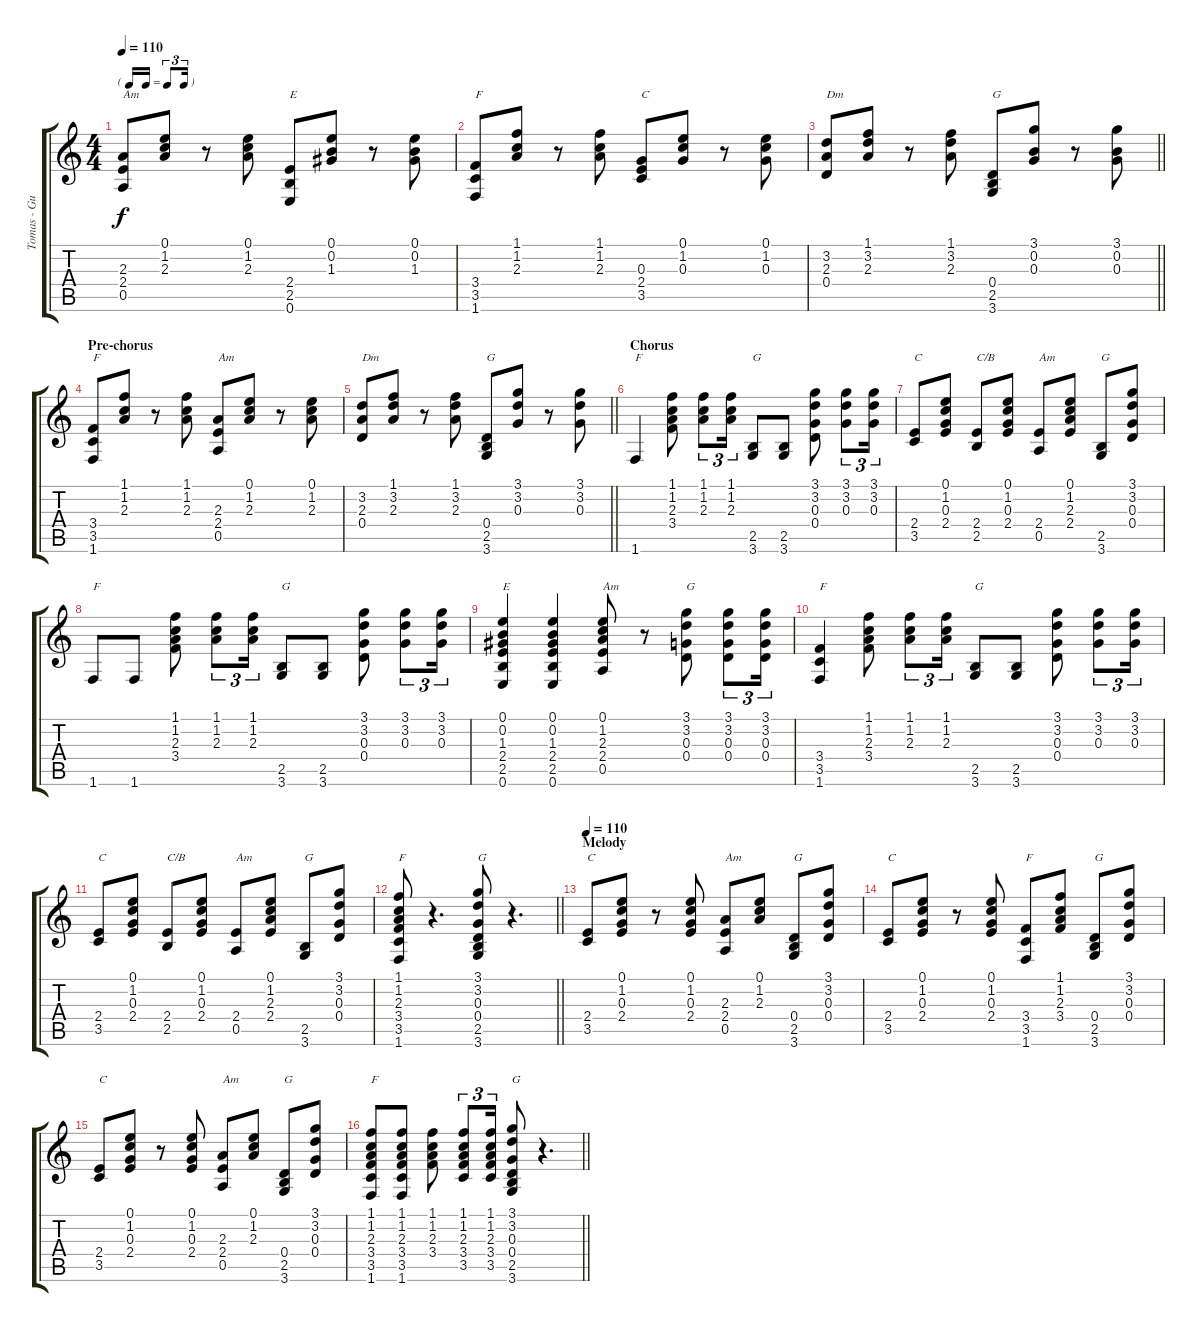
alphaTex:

\track ("Tomas - Guitar" "Tomas - Gu") {instrument acousticguitarsteel}
\staff {score tabs}
\tuning (E4 B3 G3 D3 A2 E2) {hide}
\ts (4 4)
\tf triplet16th
\tempo 110
\clef g2
\ks c
(2.3 2.4 0.5).8{txt "Am" dy f} (0.1 1.2 2.3).8 r.8 (0.1 1.2 2.3).8 (2.4 2.5 0.6).8{txt "E"} (0.1 0.2 1.3).8 r.8 (0.1 0.2 1.3).8 |
(3.4 3.5 1.6).8{txt "F"} (1.1 1.2 2.3).8 r.8 (1.1 1.2 2.3).8 (0.3 2.4 3.5).8{txt "C"} (0.1 1.2 0.3).8 r.8 (0.1 1.2 0.3).8 |
\barLineRight lightlight
(3.2 2.3 0.4).8{txt "Dm"} (1.1 3.2 2.3).8 r.8 (1.1 3.2 2.3).8 (0.4 2.5 3.6).8{txt "G"} (3.1 0.2 0.3).8 r.8 (3.1 0.2 0.3).8 |
\section ("" "Pre-chorus")
(3.4 3.5 1.6).8{txt "F"} (1.1 1.2 2.3).8 r.8 (1.1 1.2 2.3).8 (2.3 2.4 0.5).8{txt "Am"} (0.1 1.2 2.3).8 r.8 (0.1 1.2 2.3).8 |
\barLineRight lightlight
(3.2 2.3 0.4).8{txt "Dm"} (1.1 3.2 2.3).8 r.8 (1.1 3.2 2.3).8 (0.4 2.5 3.6).8{txt "G"} (3.1 3.2 0.3).8 r.8 (3.1 3.2 0.3).8 |
\section ("" "Chorus")
1.6.4{txt "F"} (1.1 1.2 2.3 3.4).8 (1.1 1.2 2.3).8{tu (3 2)} (1.1 1.2 2.3).16{tu (3 2)} (2.5 3.6).8{txt "G"} (2.5 3.6).8 (3.1 3.2 0.3 0.4).8 (3.1 3.2 0.3).8{tu (3 2)} (3.1 3.2 0.3).16{tu (3 2)} |
(2.4 3.5).8{txt "C"} (0.1 1.2 0.3 2.4).8 (2.4 2.5).8{txt "C/B"} (0.1 1.2 0.3 2.4).8 (2.4 0.5).8{txt "Am"} (0.1 1.2 2.3 2.4).8 (2.5 3.6).8{txt "G"} (3.1 3.2 0.3 0.4).8 |
1.6.8{txt "F"} 1.6.8 (1.1 1.2 2.3 3.4).8 (1.1 1.2 2.3).8{tu (3 2)} (1.1 1.2 2.3).16{tu (3 2)} (2.5 3.6).8{txt "G"} (2.5 3.6).8 (3.1 3.2 0.3 0.4).8 (3.1 3.2 0.3).8{tu (3 2)} (3.1 3.2 0.3).16{tu (3 2)} |
(0.1 0.2 1.3 2.4 2.5 0.6).4{txt "E"} (0.1 0.2 1.3 2.4 2.5 0.6).4 (0.1 1.2 2.3 2.4 0.5).8{txt "Am"} r.8 (3.1 3.2 0.3 0.4).8{txt "G"} (3.1 3.2 0.3 0.4).8{tu (3 2)} (3.1 3.2 0.3 0.4).16{tu (3 2)} |
(3.4 3.5 1.6).4{txt "F"} (1.1 1.2 2.3 3.4).8 (1.1 1.2 2.3).8{tu (3 2)} (1.1 1.2 2.3).16{tu (3 2)} (2.5 3.6).8{txt "G"} (2.5 3.6).8 (3.1 3.2 0.3 0.4).8 (3.1 3.2 0.3).8{tu (3 2)} (3.1 3.2 0.3).16{tu (3 2)} |
(2.4 3.5).8{txt "C"} (0.1 1.2 0.3 2.4).8 (2.4 2.5).8{txt "C/B"} (0.1 1.2 0.3 2.4).8 (2.4 0.5).8{txt "Am"} (0.1 1.2 2.3 2.4).8 (2.5 3.6).8{txt "G"} (3.1 3.2 0.3 0.4).8 |
\barLineRight lightlight
(1.1 1.2 2.3 3.4 3.5 1.6).8{txt "F"} r.4{d} (3.1 3.2 0.3 0.4 2.5 3.6).8{txt "G"} r.4{d} |
\section ("" "Melody")
\tempo 110
(2.4 3.5).8{txt "C"} (0.1 1.2 0.3 2.4).8 r.8 (0.1 1.2 0.3 2.4).8 (2.3 2.4 0.5).8{txt "Am"} (0.1 1.2 2.3).8 (0.4 2.5 3.6).8{txt "G"} (3.1 3.2 0.3 0.4).8 |
(2.4 3.5).8{txt "C"} (0.1 1.2 0.3 2.4).8 r.8 (0.1 1.2 0.3 2.4).8 (3.4 3.5 1.6).8{txt "F"} (1.1 1.2 2.3 3.4).8 (0.4 2.5 3.6).8{txt "G"} (3.1 3.2 0.3 0.4).8 |
(2.4 3.5).8{txt "C"} (0.1 1.2 0.3 2.4).8 r.8 (0.1 1.2 0.3 2.4).8 (2.3 2.4 0.5).8{txt "Am"} (0.1 1.2 2.3).8 (0.4 2.5 3.6).8{txt "G"} (3.1 3.2 0.3 0.4).8 |
\barLineRight lightlight
(1.1 1.2 2.3 3.4 3.5 1.6).8{txt "F"} (1.1 1.2 2.3 3.4 3.5 1.6).8 (1.1 1.2 2.3 3.4).8 (1.1 1.2 2.3 3.4 3.5).8{tu (3 2)} (1.1 1.2 2.3 3.4 3.5).16{tu (3 2)} (3.1 3.2 0.3 0.4 2.5 3.6).8{txt "G"} r.4{d}
